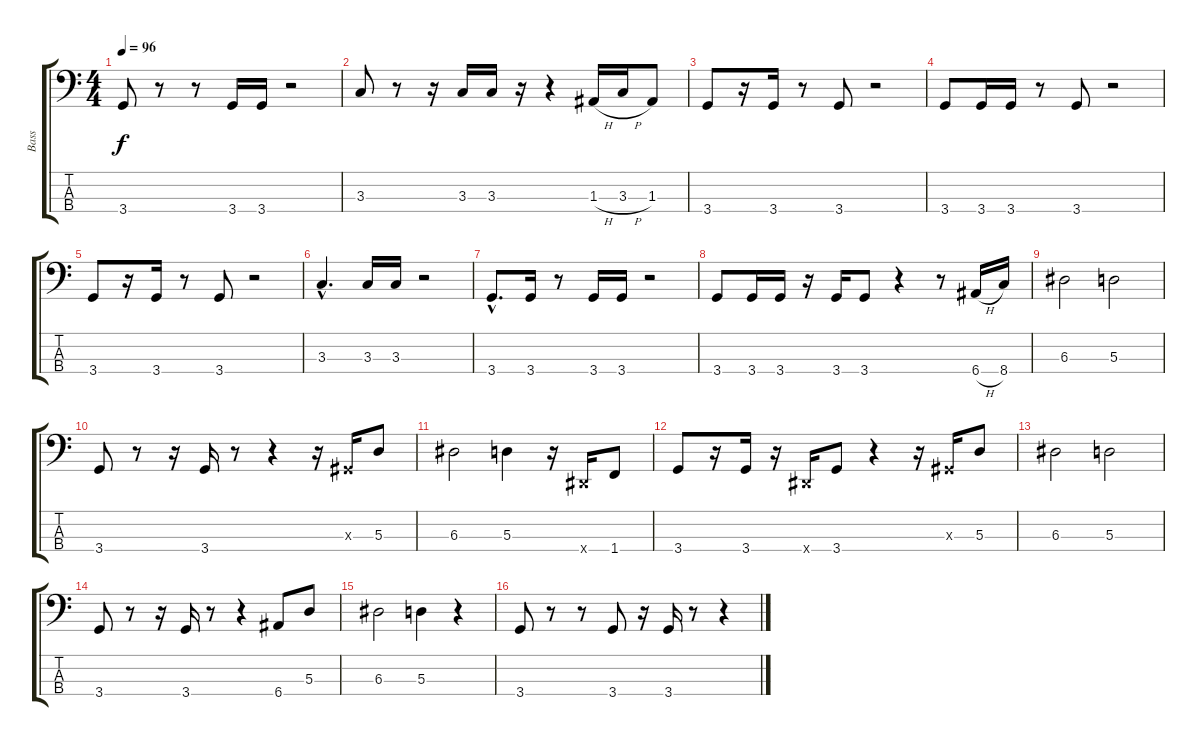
\track ("Bass" "Bass") {instrument electricbassfinger}
\staff {score tabs}
\tuning (G2 D2 A1 E1) {hide}
\ts (4 4)
\tempo 96
\clef f4
\ks c
3.4.8{dy f} r.8 r.8 3.4.16 3.4.16 r.2 |
3.3.8 r.8 r.16 3.3.16 3.3.16 r.16 r.4 1.3{h}.16 3.3{h}.16 1.3.8 |
3.4.8 r.16 3.4.16 r.8 3.4.8 r.2 |
3.4.8 3.4.16 3.4.16 r.8 3.4.8 r.2 |
3.4.8 r.16 3.4.16 r.8 3.4.8 r.2 |
3.3{hac}.4{d} 3.3.16 3.3.16 r.2 |
3.4{hac}.8{d} 3.4.16 r.8 3.4.16 3.4.16 r.2 |
3.4.8 3.4.16 3.4.16 r.16 3.4.16 3.4.8 r.4 r.8 6.4{h}.16 8.4.16 |
6.3.2 5.3.2 |
3.4.8 r.8 r.16 3.4.16 r.8 r.4 r.16 -1.3{x}.16 5.3.8 |
6.3.2 5.3.4 r.16 -1.4{x}.16 1.4.8 |
3.4.8 r.16 3.4.16 r.16 -1.4{x}.16 3.4.8 r.4 r.16 -1.3{x}.16 5.3.8 |
6.3.2 5.3.2 |
3.4.8 r.8 r.16 3.4.16 r.8 r.4 6.4.8 5.3.8 |
6.3.2 5.3.4 r.4 |
3.4.8 r.8 r.8 3.4.8 r.16 3.4.16 r.8 r.4
